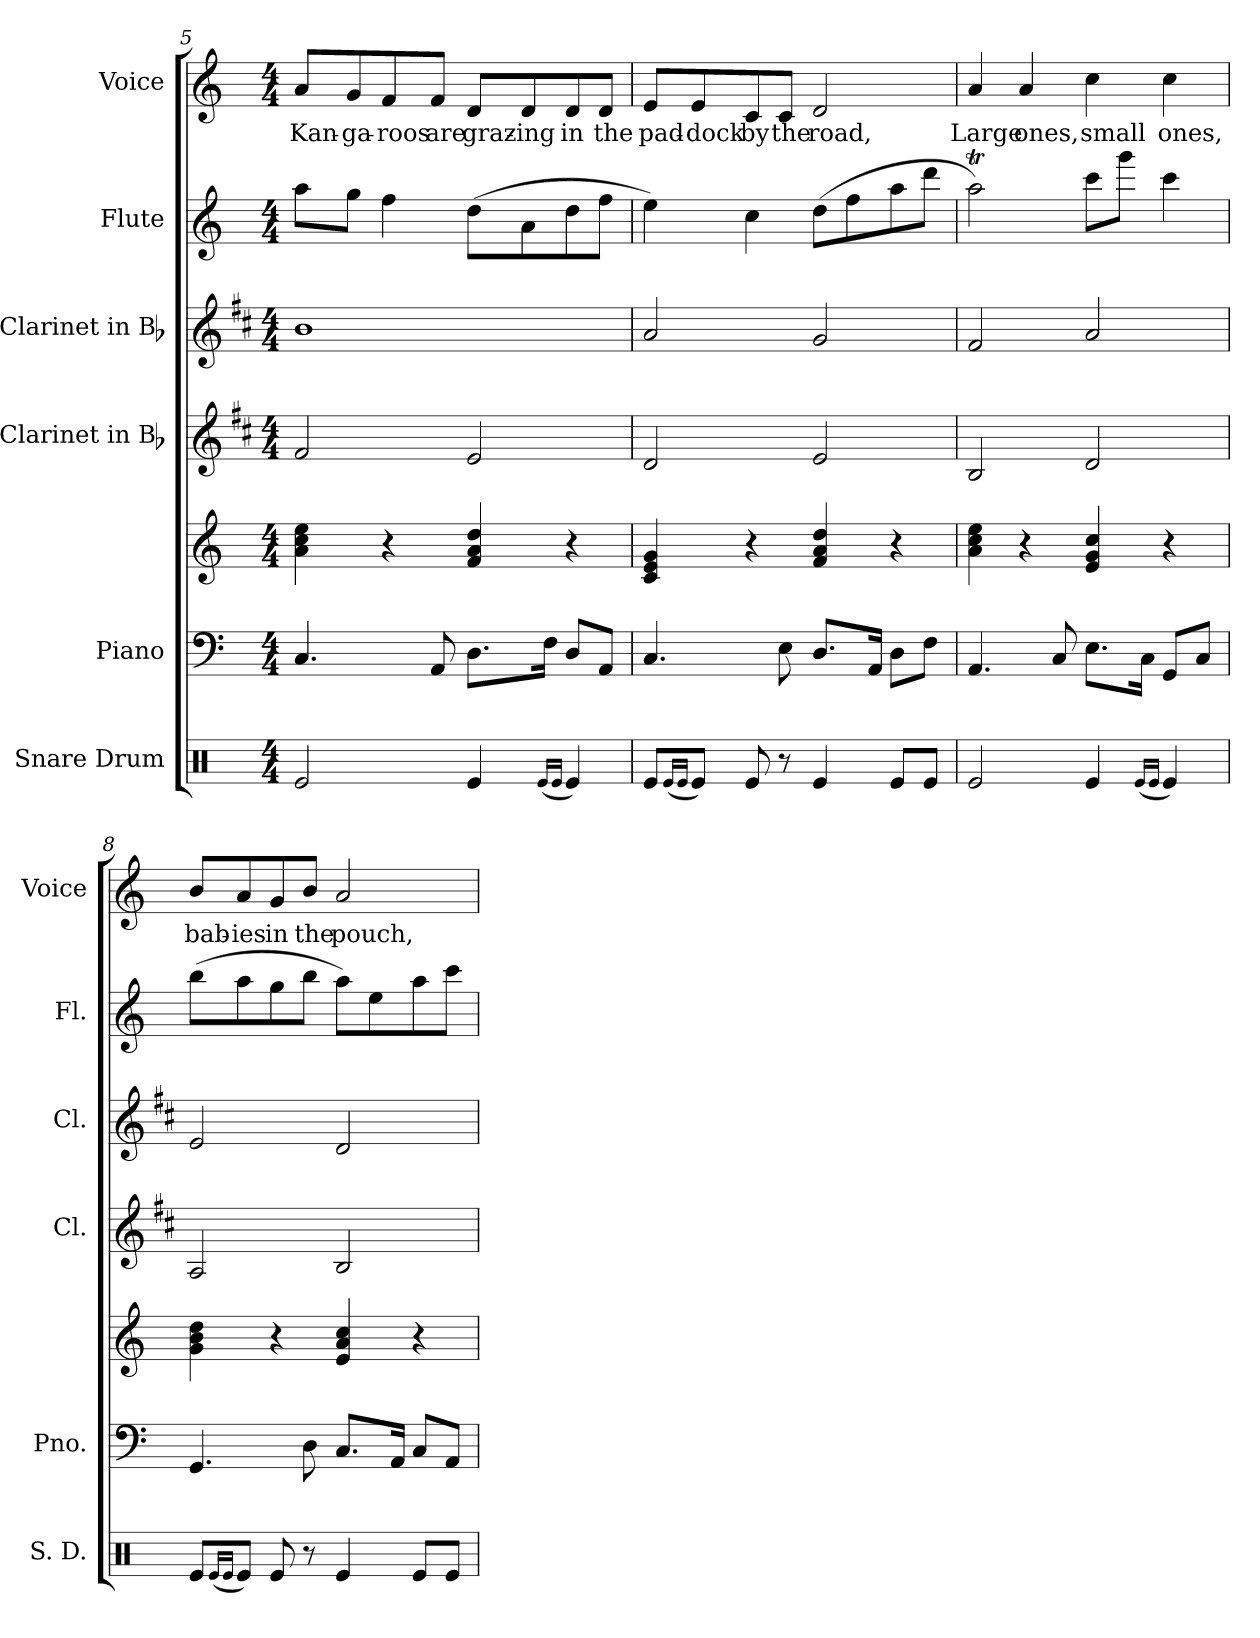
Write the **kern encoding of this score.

**kern	**kern	**kern	**kern	**kern	**kern	**kern	**text
*part6	*part5	*part5	*part4	*part3	*part2	*part1	*part1
*staff7	*staff6	*staff5	*staff4	*staff3	*staff2	*staff1	*staff1
*I"Snare Drum	*I"Piano	*	*I"Clarinet in Bb	*I"Clarinet in Bb	*I"Flute	*I"Voice	*
*I'S. D.	*I'Pno.	*	*I'Cl.	*I'Cl.	*I'Fl.	*I'Voice	*
*clefX	*clefF4	*clefG2	*clefG2	*clefG2	*clefG2	*clefG2	*
*	*	*	*ITrd1c2	*ITrd1c2	*	*	*
*k[]	*k[]	*k[]	*k[]	*k[]	*k[]	*k[]	*
*C:	*C:	*C:	*C:	*C:	*C:	*C:	*
*M4/4	*M4/4	*M4/4	*M4/4	*M4/4	*M4/4	*M4/4	*
=5	=5	=5	=5	=5	=5	=5	=5
!	!	!	!	!	!	!	!LO:LY:b:color=#000000
2Rei/	4.Ci/	4ai\ 4cci 4eei	2ei/	1ai	8aai\L	8ai/L	Kan-
!	!	!	!	!	!	!	!LO:LY:b:color=#000000
.	.	.	.	.	8ggi\J	8gi/	-ga-
!	!	!	!	!	!	!	!LO:LY:b:color=#000000
.	.	4r	.	.	4ffi\	8fi/	-roos
!	!	!	!	!	!	!	!LO:LY:b:color=#000000
.	8AAi/	.	.	.	.	8fi/J	are
!	!	!	!	!	!	!	!LO:LY:b:color=#000000
4Rei/	8.Di\L	4fi/ 4ai 4ddi	2di/	.	(8ddi\L	8di/L	graz-
!	!	!	!	!	!	!	!LO:LY:b:color=#000000
.	.	.	.	.	8ai\	8di/	-ing
.	16Fi\Jk	.	.	.	.	.	.
(16qRei/LL	.	.	.	.	.	.	.
16qRei/JJ	.	.	.	.	.	.	.
!	!	!	!	!	!	!	!LO:LY:b:color=#000000
4Rei/)	8Di/L	4r	.	.	8ddi\	8di/	in
!	!	!	!	!	!	!	!LO:LY:b:color=#000000
.	8AAi/J	.	.	.	8ffi\J	8di/J	the
!!LO:LB:g=z
=6	=6	=6	=6	=6	=6	=6	=6
!	!	!	!	!	!	!	!LO:LY:b:color=#000000
8Rei/L	4.Ci/	4ci/ 4ei 4gi	2ci/	2gi/	4eei\)	8ei/L	pad-
(16qRei/LL	.	.	.	.	.	.	.
16qRei/JJ	.	.	.	.	.	.	.
!	!	!	!	!	!	!	!LO:LY:b:color=#000000
8Rei/J)	.	.	.	.	.	8ei/	-dock
!	!	!	!	!	!	!	!LO:LY:b:color=#000000
8Rei/	.	4r	.	.	4cci\	8ci/	by
!	!	!	!	!	!	!	!LO:LY:b:color=#000000
8r	8Ei\	.	.	.	.	8ci/J	the
!	!	!	!	!	!	!	!LO:LY:b:color=#000000
4Rei/	8.Di/L	4fi/ 4ai 4ddi	2di/	2fi/	(8ddi\L	2di/	road,
.	.	.	.	.	8ffi\	.	.
.	16AAi/Jk	.	.	.	.	.	.
8Rei/L	8Di\L	4r	.	.	8aai\	.	.
8Rei/J	8Fi\J	.	.	.	8dddi\J	.	.
=7	=7	=7	=7	=7	=7	=7	=7
!	!	!	!	!	!	!	!LO:LY:b:color=#000000
2Rei/	4.AAi/	4ai\ 4cci 4eei	2Ai/	2ei/	2aaTi\)	4ai/	Large
!	!	!	!	!	!	!	!LO:LY:b:color=#000000
.	.	4r	.	.	.	4ai/	ones,
.	8Ci/	.	.	.	.	.	.
!	!	!	!	!	!	!	!LO:LY:b:color=#000000
4Rei/	8.Ei\L	4ei/ 4gi 4cci	2ci/	2gi/	8ccci\L	4cci\	small
.	.	.	.	.	8gggi\J	.	.
.	16Ci\Jk	.	.	.	.	.	.
(16qRei/LL	.	.	.	.	.	.	.
16qRei/JJ	.	.	.	.	.	.	.
!	!	!	!	!	!	!	!LO:LY:b:color=#000000
4Rei/)	8GGi/L	4r	.	.	4ccci\	4cci\	ones,
.	8Ci/J	.	.	.	.	.	.
=8	=8	=8	=8	=8	=8	=8	=8
!	!	!	!	!	!	!	!LO:LY:b:color=#000000
8Rei/L	4.GGi/	4gi\ 4bi 4ddi	2Gi/	2di/	(8bbi\L	8bi/L	bab-
(16qRei/LL	.	.	.	.	.	.	.
16qRei/JJ	.	.	.	.	.	.	.
!	!	!	!	!	!	!	!LO:LY:b:color=#000000
8Rei/J)	.	.	.	.	8aai\	8ai/	-ies
!	!	!	!	!	!	!	!LO:LY:b:color=#000000
8Rei/	.	4r	.	.	8ggi\	8gi/	in
!	!	!	!	!	!	!	!LO:LY:b:color=#000000
8r	8Di\	.	.	.	8bbi\J	8bi/J	the
!	!	!	!	!	!	!	!LO:LY:b:color=#000000
4Rei/	8.Ci/L	4ei/ 4ai 4cci	2Ai/	2ci/	8aai\L)	2ai/	pouch,
.	.	.	.	.	8eei\	.	.
.	16AAi/Jk	.	.	.	.	.	.
8Rei/L	8Ci/L	4r	.	.	8aai\	.	.
8Rei/J	8AAi/J	.	.	.	8ccci\J	.	.
=	=	=	=	=	=	=	=
*-	*-	*-	*-	*-	*-	*-	*-
